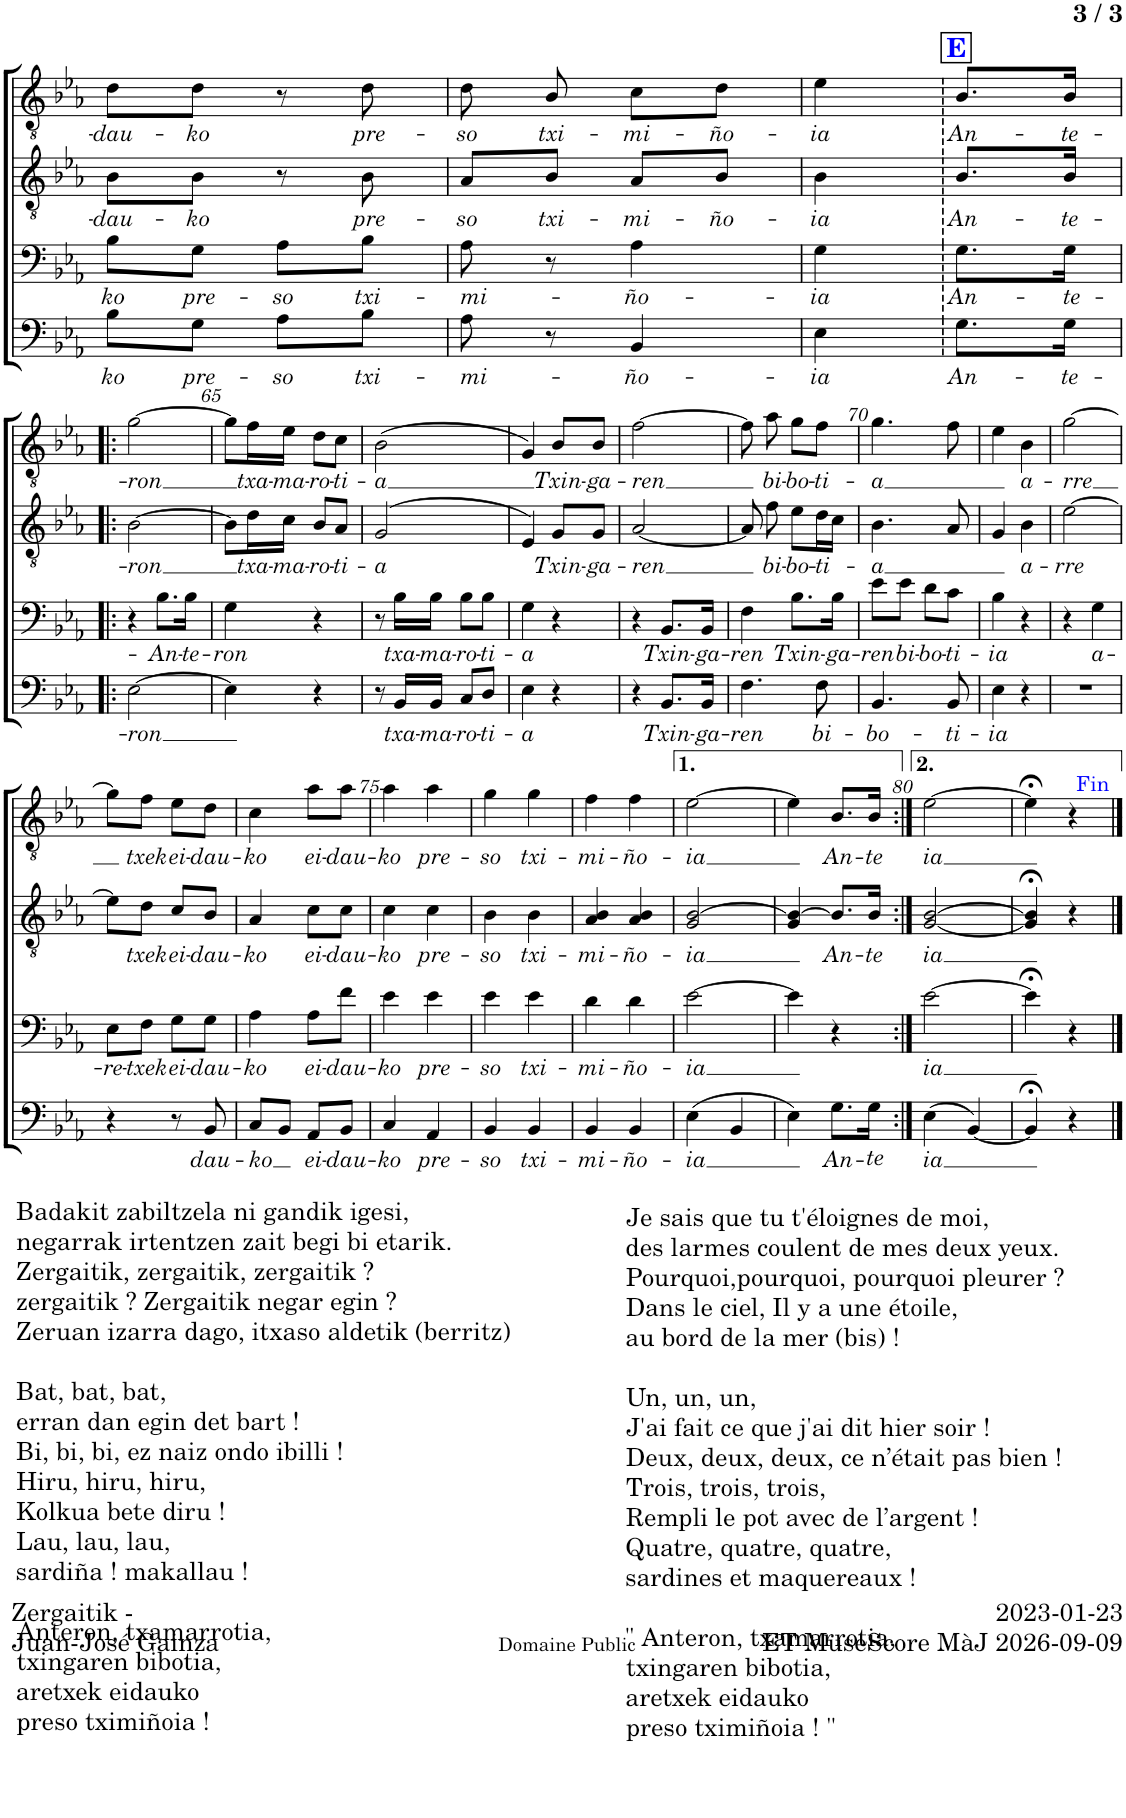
**kern	**text	**kern	**text	**kern	**text	**kern	**text
*part4	*part4	*part3	*part3	*part2	*part2	*part1	*part1
*staff4	*staff4	*staff3	*staff3	*staff2	*staff2	*staff1	*staff1
*I"Basse	*	*I"Baryton	*	*I"Ténor 2	*	*I"Ténor 1	*
!!LO:PB:g=z
*clefF4	*	*clefF4	*	*clefGv2	*	*clefGv2	*
*k[b-e-a-]	*	*k[b-e-a-]	*	*k[b-e-a-]	*	*k[b-e-a-]	*
*M2/4	*	*M2/4	*	*M2/4	*	*M2/4	*
=61	=61	=61	=61	=61	=61	=61	=61
!	!LO:LY:b	!	!LO:LY:b	!	!LO:LY:b	!	!LO:LY:b
8B-\L	ko	8B-\L	ko	8B-\L	-dau-	8d\L	-dau-
!	!LO:LY:b	!	!LO:LY:b	!	!LO:LY:b	!	!LO:LY:b
8G\J	pre-	8G\J	pre-	8B-\J	-ko	8d\J	-ko
!	!LO:LY:b	!	!LO:LY:b	!	!	!	!
8A-\L	-so	8A-\L	-so	8r	.	8r	.
!	!LO:LY:b	!	!LO:LY:b	!	!LO:LY:b	!	!LO:LY:b
8B-\J	txi-	8B-\J	txi-	8B-\	pre-	8d\	pre-
=62	=62	=62	=62	=62	=62	=62	=62
!	!LO:LY:b	!	!LO:LY:b	!	!LO:LY:b	!	!LO:LY:b
8A-\	-mi-	8A-\	-mi-	8A-/L	-so	8d\	-so
!	!	!	!	!	!LO:LY:b	!	!LO:LY:b
8r	.	8r	.	8B-/J	txi-	8B-/	txi-
!	!LO:LY:b	!	!LO:LY:b	!	!LO:LY:b	!	!LO:LY:b
4BB-/	-ño-	4A-\	-ño-	8A-/L	-mi-	8c\L	-mi-
!	!	!	!	!	!LO:LY:b	!	!LO:LY:b
.	.	.	.	8B-/J	-ño-	8d\J	-ño-
!!LO:REH:place=s1:a:B:cj:color=#0000FF:fs=14:t=E:qo=1
=63	=63	=63	=63	=63	=63	=63	=63
!	!LO:LY:b	!	!LO:LY:b	!	!LO:LY:b	!	!LO:LY:b
4E-\	-ia	4G\	-ia	4B-\	-ia	4e-\	-ia
!	!LO:LY:b	!	!LO:LY:b	!	!LO:LY:b	!	!LO:LY:b
8.G\L	An-	8.G\L	An-	8.B-/L	An-	8.B-/L	An-
!	!LO:LY:b	!	!LO:LY:b	!	!LO:LY:b	!	!LO:LY:b
16G\Jk	-te-	16G\Jk	-te-	16B-/Jk	-te-	16B-/Jk	-te-
!!LO:LB:g=z
=64!|:	=64!|:	=64!|:	=64!|:	=64!|:	=64!|:	=64!|:	=64!|:
!	!LO:LY:b	!	!	!	!LO:LY:b	!	!LO:LY:b
[2E-\	-ron	4r	.	[2B-\	-ron	[2g\	-ron
!	!	!	!LO:LY:b	!	!	!	!
.	.	8.B-\L	An-	.	.	.	.
!	!	!	!LO:LY:b	!	!	!	!
.	.	16B-\Jk	-te-	.	.	.	.
=65	=65	=65	=65	=65	=65	=65	=65
!	!	!	!LO:LY:b	!	!	!	!
4E-\]	.	4G\	-ron	8B-\L]	.	8g\L]	.
!	!	!	!	!	!LO:LY:b	!	!LO:LY:b
.	.	.	.	16d\L	txa-	16f\L	txa-
!	!	!	!	!	!LO:LY:b	!	!LO:LY:b
.	.	.	.	16c\JJ	-ma-	16e-\JJ	-ma-
!	!	!	!	!	!LO:LY:b	!	!LO:LY:b
4r	.	4r	.	8B-/L	-ro-	8d\L	-ro-
!	!	!	!	!	!LO:LY:b	!	!LO:LY:b
.	.	.	.	8A-/J	-ti-	8c\J	-ti-
=66	=66	=66	=66	=66	=66	=66	=66
!	!	!	!	!	!LO:LY:b	!	!LO:LY:b
8r	.	8r	.	(>2G/	-a	(2B-\	-a
!	!LO:LY:b	!	!LO:LY:b	!	!	!	!
16BB-/LL	txa-	16B-\LL	txa-	.	.	.	.
!	!LO:LY:b	!	!LO:LY:b	!	!	!	!
16BB-/JJ	-ma-	16B-\JJ	-ma-	.	.	.	.
!	!LO:LY:b	!	!LO:LY:b	!	!	!	!
8C/L	-ro-	8B-\L	-ro-	.	.	.	.
!	!LO:LY:b	!	!LO:LY:b	!	!	!	!
8D/J	-ti-	8B-\J	-ti-	.	.	.	.
=67	=67	=67	=67	=67	=67	=67	=67
!	!LO:LY:b	!	!LO:LY:b	!	!	!	!
4E-\	-a	4G\	-a	4E-/)	.	4G/)	.
!	!	!	!	!	!LO:LY:b	!	!LO:LY:b
4r	.	4r	.	8G/L	Txin-	8B-/L	Txin-
!	!	!	!	!	!LO:LY:b	!	!LO:LY:b
.	.	.	.	8G/J	-ga-	8B-/J	-ga-
=68	=68	=68	=68	=68	=68	=68	=68
!	!	!	!	!	!LO:LY:b	!	!LO:LY:b
4r	.	4r	.	[2A-/	-ren	[2f\	-ren
!	!LO:LY:b	!	!LO:LY:b	!	!	!	!
8.BB-/L	Txin-	8.BB-/L	Txin-	.	.	.	.
!	!LO:LY:b	!	!LO:LY:b	!	!	!	!
16BB-/Jk	-ga-	16BB-/Jk	-ga-	.	.	.	.
=69	=69	=69	=69	=69	=69	=69	=69
!	!LO:LY:b	!	!LO:LY:b	!	!	!	!
4.F\	-ren	4F\	-ren	8A-/]	.	8f\]	.
!	!	!	!	!	!LO:LY:b	!	!LO:LY:b
.	.	.	.	8f\	bi-	8a-\	bi-
!	!	!	!LO:LY:b	!	!LO:LY:b	!	!LO:LY:b
.	.	8.B-\L	Txin-	8e-\L	-bo-	8g\L	-bo-
!	!LO:LY:b	!	!	!	!LO:LY:b	!	!LO:LY:b
8F\	bi-	.	.	16d\L	-ti-	8f\J	-ti-
!	!	!	!LO:LY:b	!	!	!	!
.	.	16B-\Jk	-ga-	16c\JJ	.	.	.
=70	=70	=70	=70	=70	=70	=70	=70
!	!LO:LY:b	!	!LO:LY:b	!	!LO:LY:b	!	!LO:LY:b
4.BB-/	-bo-	8e-\L	-ren	4.B-\	-a	4.g\	-a
!	!	!	!LO:LY:b	!	!	!	!
.	.	8e-\J	bi-	.	.	.	.
!	!	!	!LO:LY:b	!	!	!	!
.	.	8d\L	-bo-	.	.	.	.
!	!LO:LY:b	!	!LO:LY:b	!	!	!	!
8BB-/	-ti-	8c\J	-ti-	8A-/	.	8f\	.
=71	=71	=71	=71	=71	=71	=71	=71
!	!LO:LY:b	!	!LO:LY:b	!	!	!	!
4E-\	-ia	4B-\	-ia	4G/	.	4e-\	.
!	!	!	!	!	!LO:LY:b	!	!LO:LY:b
4r	.	4r	.	4B-\	a-	4B-\	a-
=72	=72	=72	=72	=72	=72	=72	=72
!	!	!	!	!	!LO:LY:b	!	!LO:LY:b
2r	.	4r	.	[2e-\	-rre	[2g\	-rre
!	!	!	!LO:LY:b	!	!	!	!
.	.	4G\	a-	.	.	.	.
!!LO:LB:g=z
=73	=73	=73	=73	=73	=73	=73	=73
!	!	!	!LO:LY:b	!	!	!	!
4r	.	8E-\L	-re-	8e-\L]	.	8g\L]	.
!	!	!	!LO:LY:b	!	!LO:LY:b	!	!LO:LY:b
.	.	8F\J	-txek	8d\J	txek	8f\J	txek
!	!	!	!LO:LY:b	!	!LO:LY:b	!	!LO:LY:b
8r	.	8G\L	ei-	8c/L	ei-	8e-\L	ei-
!	!LO:LY:b	!	!LO:LY:b	!	!LO:LY:b	!	!LO:LY:b
8BB-/	-dau-	8G\J	-dau-	8B-/J	-dau-	8d\J	-dau-
=74	=74	=74	=74	=74	=74	=74	=74
!	!LO:LY:b	!	!LO:LY:b	!	!LO:LY:b	!	!LO:LY:b
8C/L	-ko	4A-\	-ko	4A-/	-ko	4c\	-ko
8BB-/J	.	.	.	.	.	.	.
!	!LO:LY:b	!	!LO:LY:b	!	!LO:LY:b	!	!LO:LY:b
8AA-/L	ei-	8A-\L	ei-	8c\L	ei-	8a-\L	ei-
!	!LO:LY:b	!	!LO:LY:b	!	!LO:LY:b	!	!LO:LY:b
8BB-/J	-dau-	8f\J	-dau-	8c\J	-dau-	8a-\J	-dau-
=75	=75	=75	=75	=75	=75	=75	=75
!	!LO:LY:b	!	!LO:LY:b	!	!LO:LY:b	!	!LO:LY:b
4C/	-ko	4e-\	-ko	4c\	-ko	4a-\	-ko
!	!LO:LY:b	!	!LO:LY:b	!	!LO:LY:b	!	!LO:LY:b
4AA-/	pre-	4e-\	pre-	4c\	pre-	4a-\	pre-
=76	=76	=76	=76	=76	=76	=76	=76
!	!LO:LY:b	!	!LO:LY:b	!	!LO:LY:b	!	!LO:LY:b
4BB-/	-so	4e-\	-so	4B-\	-so	4g\	-so
!	!LO:LY:b	!	!LO:LY:b	!	!LO:LY:b	!	!LO:LY:b
4BB-/	txi-	4e-\	txi-	4B-\	txi-	4g\	txi-
=77	=77	=77	=77	=77	=77	=77	=77
!	!LO:LY:b	!	!LO:LY:b	!	!LO:LY:b	!	!LO:LY:b
4BB-/	-mi-	4d\	-mi-	4A-/ 4B-/	-mi-	4f\	-mi-
!	!LO:LY:b	!	!LO:LY:b	!	!LO:LY:b	!	!LO:LY:b
4BB-/	-ño-	4d\	-ño-	4A-/ 4B-/	-ño-	4f\	-ño-
=78	=78	=78	=78	=78	=78	=78	=78
!	!LO:LY:b	!	!LO:LY:b	!	!LO:LY:b	!	!LO:LY:b
(4E-\	-ia	[2e-\	-ia	2G/ [2B-/	-ia	[2e-\	-ia
4BB-/	.	.	.	.	.	.	.
=79	=79	=79	=79	=79	=79	=79	=79
4E-\)	.	4e-\]	.	4G/ 4B-/_	.	4e-\]	.
!	!LO:LY:b	!	!	!	!LO:LY:b	!	!LO:LY:b
8.G\L	An-	4r	.	8.B-/L]	An-	8.B-/L	An-
!	!LO:LY:b	!	!	!	!LO:LY:b	!	!LO:LY:b
16G\Jk	-te	.	.	16B-/Jk	-te	16B-/Jk	-te
=80:|!	=80:|!	=80:|!	=80:|!	=80:|!	=80:|!	=80:|!	=80:|!
!	!LO:LY:b	!	!LO:LY:b	!	!LO:LY:b	!	!LO:LY:b
(4E-\	-ia	[2e-\	-ia	[2G/ [2B-/	-ia	[2e-\	-ia
[4BB-/)	.	.	.	.	.	.	.
=81	=81	=81	=81	=81	=81	=81	=81
4BB-;</]	.	4e-;<\]	.	4G/];< 4B-/];<	.	4e-;<\]	.
4r	.	4r	.	4r	.	4r	.
!	!	!	!	!	!	!LO:TX:a:color=#0000FF:t=Fin	!
==	==	==	==	==	==	==	==
*-	*-	*-	*-	*-	*-	*-	*-
